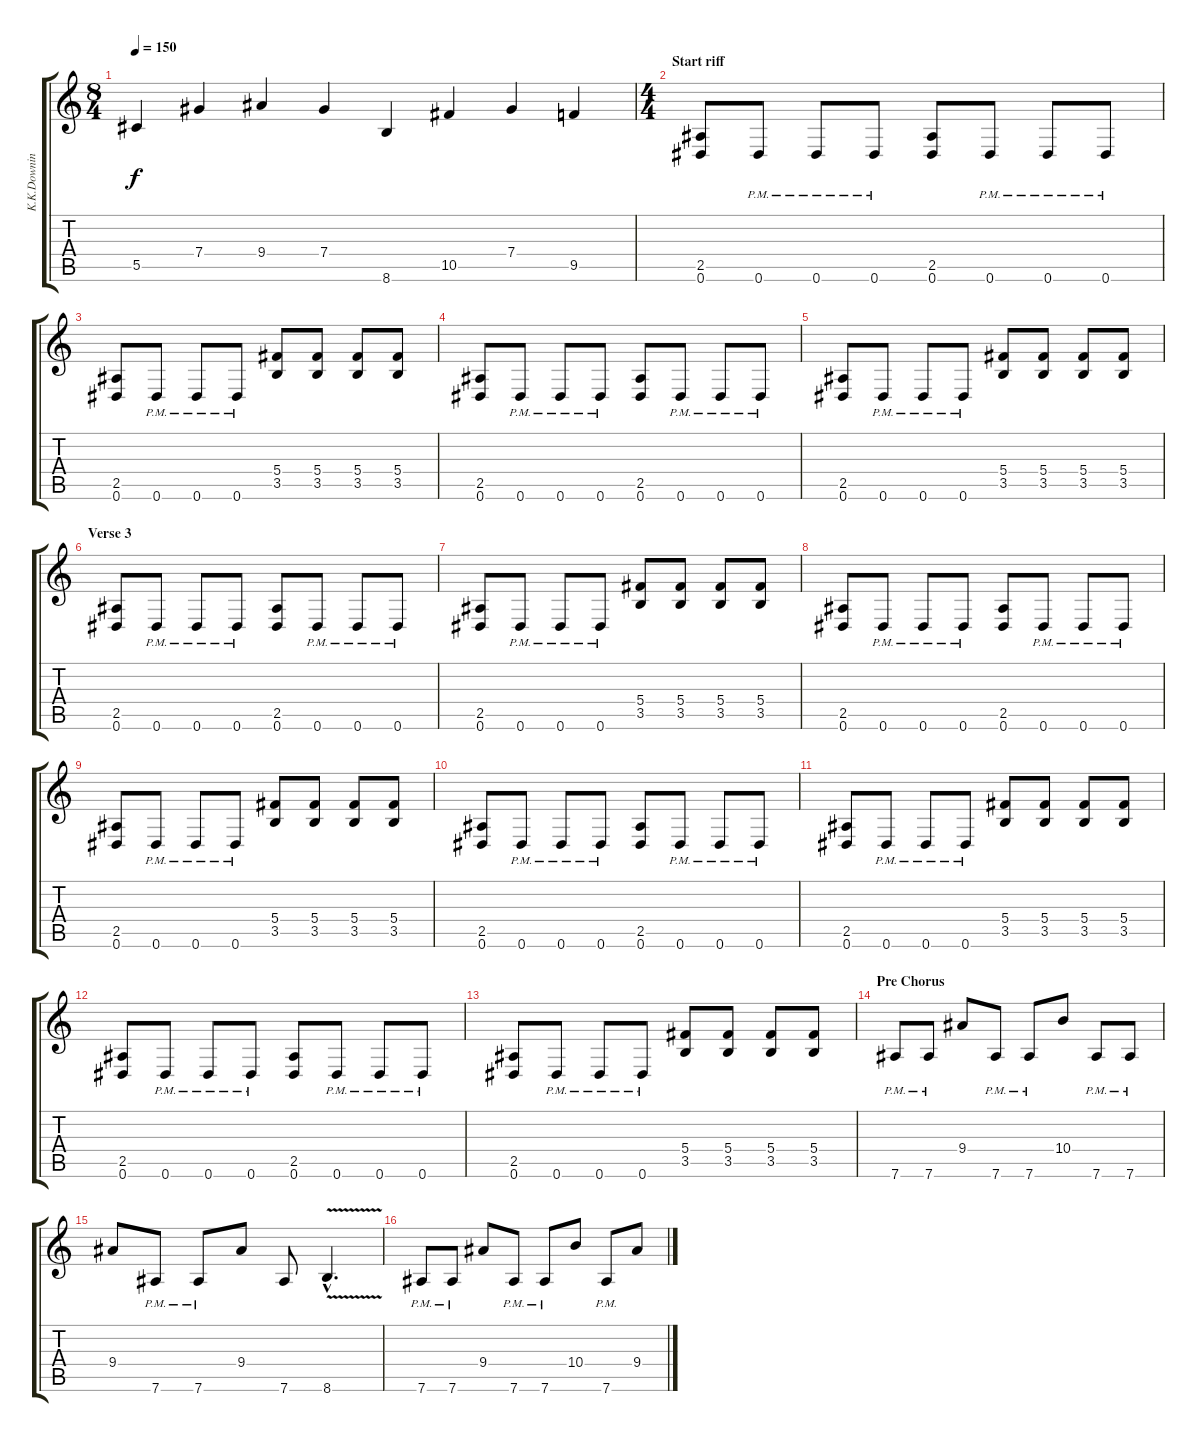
\track ("K.K.Downing" "K.K.Downin") {instrument distortionguitar}
\staff {score tabs}
\tuning (Eb4 Bb3 Gb3 Db3 Ab2 Eb2) {hide}
\ts (8 4)
\tempo 150
\clef g2
\ks c
5.5.4{dy f} 7.4.4 9.4.4 7.4.4 8.6.4 10.5.4 7.4.4 9.5.4 |
\ts (4 4)
\section ("" "Start riff")
(2.5 0.6).8 0.6{pm}.8 0.6{pm}.8 0.6{pm}.8 (2.5 0.6).8 0.6{pm}.8 0.6{pm}.8 0.6{pm}.8 |
(2.5 0.6).8 0.6{pm}.8 0.6{pm}.8 0.6{pm}.8 (5.4 3.5).8 (5.4 3.5).8 (5.4 3.5).8 (5.4 3.5).8 |
(2.5 0.6).8 0.6{pm}.8 0.6{pm}.8 0.6{pm}.8 (2.5 0.6).8 0.6{pm}.8 0.6{pm}.8 0.6{pm}.8 |
(2.5 0.6).8 0.6{pm}.8 0.6{pm}.8 0.6{pm}.8 (5.4 3.5).8 (5.4 3.5).8 (5.4 3.5).8 (5.4 3.5).8 |
\section ("" "Verse 3")
(2.5 0.6).8 0.6{pm}.8 0.6{pm}.8 0.6{pm}.8 (2.5 0.6).8 0.6{pm}.8 0.6{pm}.8 0.6{pm}.8 |
(2.5 0.6).8 0.6{pm}.8 0.6{pm}.8 0.6{pm}.8 (5.4 3.5).8 (5.4 3.5).8 (5.4 3.5).8 (5.4 3.5).8 |
(2.5 0.6).8 0.6{pm}.8 0.6{pm}.8 0.6{pm}.8 (2.5 0.6).8 0.6{pm}.8 0.6{pm}.8 0.6{pm}.8 |
(2.5 0.6).8 0.6{pm}.8 0.6{pm}.8 0.6{pm}.8 (5.4 3.5).8 (5.4 3.5).8 (5.4 3.5).8 (5.4 3.5).8 |
(2.5 0.6).8 0.6{pm}.8 0.6{pm}.8 0.6{pm}.8 (2.5 0.6).8 0.6{pm}.8 0.6{pm}.8 0.6{pm}.8 |
(2.5 0.6).8 0.6{pm}.8 0.6{pm}.8 0.6{pm}.8 (5.4 3.5).8 (5.4 3.5).8 (5.4 3.5).8 (5.4 3.5).8 |
(2.5 0.6).8 0.6{pm}.8 0.6{pm}.8 0.6{pm}.8 (2.5 0.6).8 0.6{pm}.8 0.6{pm}.8 0.6{pm}.8 |
(2.5 0.6).8 0.6{pm}.8 0.6{pm}.8 0.6{pm}.8 (5.4 3.5).8 (5.4 3.5).8 (5.4 3.5).8 (5.4 3.5).8 |
\section ("" "Pre Chorus")
7.6{pm}.8 7.6{pm}.8 9.4.8 7.6{pm}.8 7.6{pm}.8 10.4.8 7.6{pm}.8 7.6{pm}.8 |
9.4.8 7.6{pm}.8 7.6{pm}.8 9.4.8 7.6.8 8.6{v hac}.4{d} |
7.6{pm}.8 7.6{pm}.8 9.4.8 7.6{pm}.8 7.6{pm}.8 10.4.8 7.6{pm}.8 9.4.8
